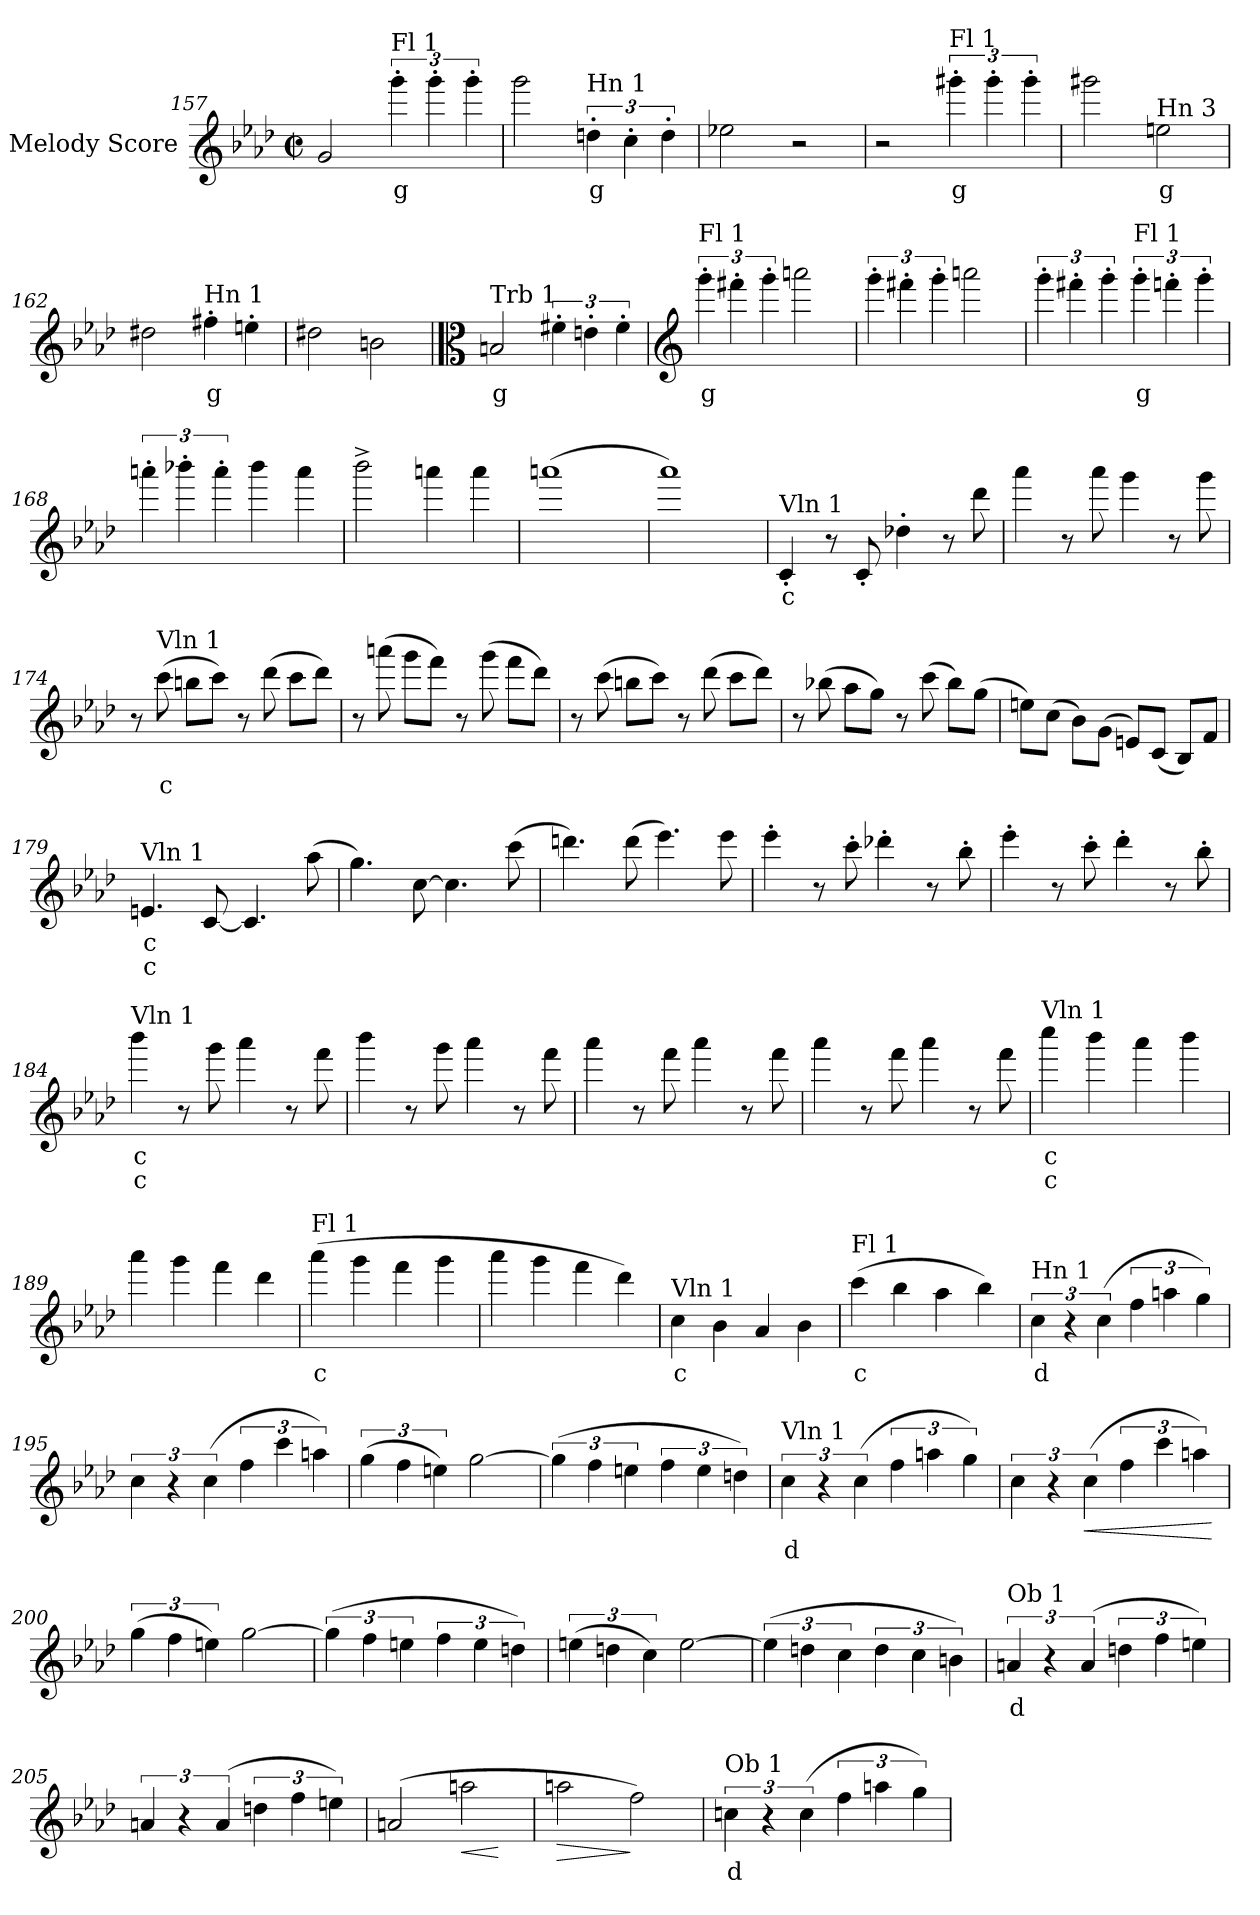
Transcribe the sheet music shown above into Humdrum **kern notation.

**kern	**text	**text	**dynam
*part1	*part1	*part1	*part1
*staff1	*staff1	*staff1	*staff1
*I"Melody Score	*	*	*
*clefG2	*	*	*
*k[b-e-a-d-]	*	*	*
*M4/4	*	*	*
*met(c|)	*	*	*
=157	=157	=157	=157
2g/	.	.	.
!LO:TX:a:t=Fl 1	!	!	!
!	!LO:LY:b:color=#FF0000	!	!
6ggg'\	g	.	.
6ggg'\	.	.	.
6ggg'\	.	.	.
=158	=158	=158	=158
2ggg\	.	.	.
!LO:TX:a:t=Hn 1	!	!	!
!	!LO:LY:b:color=#FF0000	!	!
6dd'\	g	.	.
6cc'\	.	.	.
6dd'\	.	.	.
=159	=159	=159	=159
2ee-X\	.	.	.
2r	.	.	.
=160	=160	=160	=160
2r	.	.	.
!LO:TX:a:t=Fl 1	!	!	!
!	!LO:LY:b:color=#FF0000	!	!
6ggg#X'\	g	.	.
6ggg#'\	.	.	.
6ggg#'\	.	.	.
=161	=161	=161	=161
2ggg#X\	.	.	.
!LO:TX:a:t=Hn 3	!	!	!
!	!LO:LY:b:color=#FF0000	!	!
2een\	g	.	.
=162	=162	=162	=162
2dd#X\	.	.	.
!LO:TX:a:t=Hn 1	!	!	!
!	!LO:LY:b:color=#FF0000	!	!
4ff#X'\	g	.	.
4een'\	.	.	.
=163	=163	=163	=163
2dd#X\	.	.	.
2b\	.	.	.
=164	=164	=164	=164
*clefC3	*	*	*
!LO:TX:a:t=Trb 1	!	!	!
!	!LO:LY:b:color=#FF0000	!	!
2Bn/	g	.	.
6f#X'\	.	.	.
6en'\	.	.	.
6f#'\	.	.	.
=165	=165	=165	=165
*clefG2	*	*	*
!LO:TX:a:t=Fl 1	!	!	!
!	!LO:LY:b:color=#FF0000	!	!
6ggg'\	g	.	.
6fff#X'\	.	.	.
6ggg'\	.	.	.
2aaan\	.	.	.
=166	=166	=166	=166
6ggg'\	.	.	.
6fff#X'\	.	.	.
6ggg'\	.	.	.
2aaan\	.	.	.
=167	=167	=167	=167
6ggg'\	.	.	.
6fff#X'\	.	.	.
6ggg'\	.	.	.
!LO:TX:a:t=Fl 1	!	!	!
!	!LO:LY:b:color=#FF0000	!	!
6ggg'\	g	.	.
6fffn'\	.	.	.
6ggg'\	.	.	.
=168	=168	=168	=168
6aaan'\	.	.	.
6bbb-X'\	.	.	.
6aaa'\	.	.	.
4bbb-\	.	.	.
4aaa\	.	.	.
=169	=169	=169	=169
2bbb-^\	.	.	.
4aaan\	.	.	.
4aaa\	.	.	.
=170	=170	=170	=170
(1aaan	.	.	.
=171	=171	=171	=171
1aaa-)	.	.	.
=172	=172	=172	=172
!LO:TX:a:t=Vln 1	!	!	!
!	!LO:LY:b:color=#FF0000	!	!
4c'/	c	.	.
8r	.	.	.
8c'/	.	.	.
4dd-X'\	.	.	.
8r	.	.	.
8ddd-\	.	.	.
=173	=173	=173	=173
4aaa-\	.	.	.
8r	.	.	.
8aaa-\	.	.	.
4ggg\	.	.	.
8r	.	.	.
8ggg\	.	.	.
=174	=174	=174	=174
8r	.	.	.
!LO:TX:a:t=Vln 1	!	!	!
!	!LO:LY:b:color=#FF0000	!	!
(8ccc\	c	.	.
8bbn\L	.	.	.
8ccc\J)	.	.	.
8r	.	.	.
(8ddd-\	.	.	.
8ccc\L	.	.	.
8ddd-\J)	.	.	.
=175	=175	=175	=175
8r	.	.	.
(8aaan\	.	.	.
8ggg\L	.	.	.
8fff\J)	.	.	.
8r	.	.	.
(8ggg\	.	.	.
8fff\L	.	.	.
8ddd-\J)	.	.	.
=176	=176	=176	=176
8r	.	.	.
(8ccc\	.	.	.
8bbn\L	.	.	.
8ccc\J)	.	.	.
8r	.	.	.
(8ddd-\	.	.	.
8ccc\L	.	.	.
8ddd-\J)	.	.	.
=177	=177	=177	=177
8r	.	.	.
(8bb-X\	.	.	.
8aa-\L	.	.	.
8gg\J)	.	.	.
8r	.	.	.
(8ccc\	.	.	.
8bb-\L)	.	.	.
(8gg\J	.	.	.
=178	=178	=178	=178
8een\L)	.	.	.
(8cc\J	.	.	.
8b-\L)	.	.	.
(8g\J	.	.	.
8en/L)	.	.	.
(8c/J	.	.	.
8B-/L)	.	.	.
8f/J	.	.	.
=179	=179	=179	=179
!LO:TX:a:t=Vln 1	!	!	!
!	!LO:LY:color=#FF0000	!LO:LY:color=#FF0000	!
4.en/	c	c	.
[8c/	.	.	.
4.c/]	.	.	.
(8aa-\	.	.	.
=180	=180	=180	=180
4.gg\)	.	.	.
[8cc\	.	.	.
4.cc\]	.	.	.
(8ccc\	.	.	.
=181	=181	=181	=181
4.dddn\)	.	.	.
(8ddd\	.	.	.
4.eee-\)	.	.	.
8eee-\	.	.	.
=182	=182	=182	=182
4eee-'\	.	.	.
8r	.	.	.
8ccc'\	.	.	.
4ddd-X'\	.	.	.
8r	.	.	.
8bb-'\	.	.	.
=183	=183	=183	=183
4eee-'\	.	.	.
8r	.	.	.
8ccc'\	.	.	.
4ddd-'\	.	.	.
8r	.	.	.
8bb-'\	.	.	.
=184	=184	=184	=184
!LO:TX:a:t=Vln 1	!	!	!
!	!LO:LY:color=#FF0000	!LO:LY:color=#FF0000	!
4bbb-\	c	c	.
8r	.	.	.
8ggg\	.	.	.
4aaa-\	.	.	.
8r	.	.	.
8fff\	.	.	.
=185	=185	=185	=185
4bbb-\	.	.	.
8r	.	.	.
8ggg\	.	.	.
4aaa-\	.	.	.
8r	.	.	.
8fff\	.	.	.
=186	=186	=186	=186
4aaa-\	.	.	.
8r	.	.	.
8fff\	.	.	.
4aaa-\	.	.	.
8r	.	.	.
8fff\	.	.	.
=187	=187	=187	=187
4aaa-\	.	.	.
8r	.	.	.
8fff\	.	.	.
4aaa-\	.	.	.
8r	.	.	.
8fff\	.	.	.
=188	=188	=188	=188
!LO:TX:a:t=Vln 1	!	!	!
!	!LO:LY:color=#FF0000	!LO:LY:color=#FF0000	!
4cccc\	c	c	.
4bbb-\	.	.	.
4aaa-\	.	.	.
4bbb-\	.	.	.
=189	=189	=189	=189
4aaa-\	.	.	.
4ggg\	.	.	.
4fff\	.	.	.
4ddd-\	.	.	.
=190	=190	=190	=190
!LO:TX:a:t=Fl 1	!	!	!
!	!LO:LY:b:color=#FF0000	!	!
(4aaa-\	c	.	.
4ggg\	.	.	.
4fff\	.	.	.
4ggg\	.	.	.
=191	=191	=191	=191
4aaa-\	.	.	.
4ggg\	.	.	.
4fff\	.	.	.
4ddd-\)	.	.	.
=192	=192	=192	=192
!LO:TX:a:t=Vln 1	!	!	!
!	!LO:LY:b:color=#FF0000	!	!
4cc\	c	.	.
4b-\	.	.	.
4a-/	.	.	.
4b-\	.	.	.
=193	=193	=193	=193
!LO:TX:a:t=Fl 1	!	!	!
!	!LO:LY:b:color=#FF0000	!	!
(4ccc\	c	.	.
4bb-\	.	.	.
4aa-\	.	.	.
4bb-\)	.	.	.
=194	=194	=194	=194
!LO:TX:a:t=Hn 1	!	!	!
!	!LO:LY:b:color=#FF0000	!	!
6cc\	d	.	.
6r	.	.	.
(6cc\	.	.	.
6ff\	.	.	.
6aa\	.	.	.
6gg\)	.	.	.
=195	=195	=195	=195
6cc\	.	.	.
6r	.	.	.
(6cc\	.	.	.
6ff\	.	.	.
6ccc\	.	.	.
6aa\)	.	.	.
=196	=196	=196	=196
(6gg\	.	.	.
6ff\	.	.	.
6ee\)	.	.	.
[2gg\	.	.	.
=197	=197	=197	=197
(6gg\]	.	.	.
6ff\	.	.	.
6ee\	.	.	.
6ff\	.	.	.
6ee\	.	.	.
6dd\)	.	.	.
=198	=198	=198	=198
!LO:TX:a:t=Vln 1	!	!	!
!	!LO:LY:b:color=#FF0000	!	!
6cc\	d	.	.
6r	.	.	.
(6cc\	.	.	.
6ff\	.	.	.
6aan\	.	.	.
6gg\)	.	.	.
=199	=199	=199	=199
6cc\	.	.	.
6r	.	.	.
!	!	!	!LO:HP:b
(6cc\	.	.	<
6ff\	.	.	.
6ccc\	.	.	.
6aan\)	.	.	.
.	.	.	[
=200	=200	=200	=200
(6gg\	.	.	.
6ff\	.	.	.
6een\)	.	.	.
[2gg\	.	.	.
=201	=201	=201	=201
(6gg\]	.	.	.
6ff\	.	.	.
6een\	.	.	.
6ff\	.	.	.
6ee\	.	.	.
6ddn\)	.	.	.
=202	=202	=202	=202
(6een\	.	.	.
6ddn\	.	.	.
6cc\)	.	.	.
[2ee\	.	.	.
=203	=203	=203	=203
(6ee\]	.	.	.
6ddn\	.	.	.
6cc\	.	.	.
6dd\	.	.	.
6cc\	.	.	.
6bn\)	.	.	.
=204	=204	=204	=204
!LO:TX:a:t=Ob 1	!	!	!
!	!LO:LY:b:color=#FF0000	!	!
6an/	d	.	.
6r	.	.	.
(6a/	.	.	.
6ddn\	.	.	.
6ff\	.	.	.
6een\)	.	.	.
=205	=205	=205	=205
6an/	.	.	.
6r	.	.	.
(6a/	.	.	.
6ddn\	.	.	.
6ff\	.	.	.
6een\)	.	.	.
=206	=206	=206	=206
(2an/	.	.	.
!	!	!	!LO:HP:b
2aan\	.	.	<
.	.	.	[
=207	=207	=207	=207
!	!	!	!LO:HP:b
2aan\	.	.	>
2ff\)	.	.	]
=208	=208	=208	=208
!LO:TX:a:t=Ob 1	!	!	!
!	!LO:LY:b:color=#FF0000	!	!
6ccn\	d	.	.
6r	.	.	.
(6cc\	.	.	.
6ff\	.	.	.
6aan\	.	.	.
6gg\)	.	.	.
=	=	=	=
*-	*-	*-	*-
